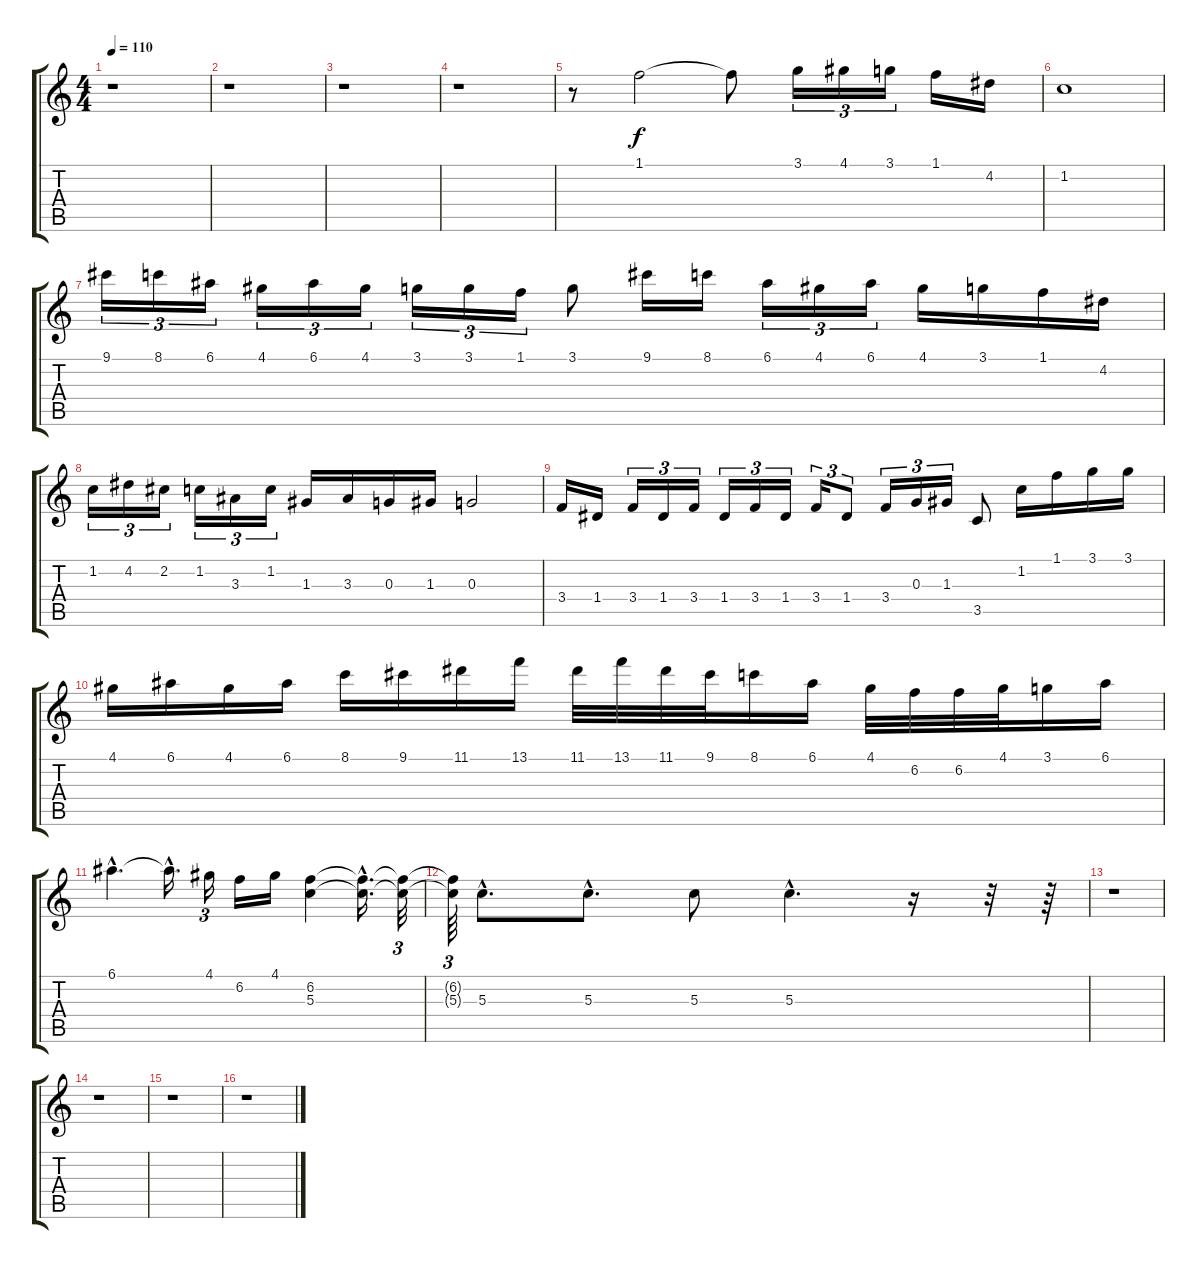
\track "" {instrument distortionguitar}
\staff {score tabs}
\tuning (E4 B3 G3 D3 A2 E2) {hide}
\ts (4 4)
\tempo 110
\clef g2
\ks c
r.1{dy f} |
r.1 |
r.1 |
r.1 |
r.8 1.1.2 1.1{t}.8 3.1.16{tu (3 2)} 4.1.16{tu (3 2)} 3.1.16{tu (3 2)} 1.1.16 4.2.16 |
1.2.1 |
9.1.16{tu (3 2)} 8.1.16{tu (3 2)} 6.1.16{tu (3 2)} 4.1.16{tu (3 2)} 6.1.16{tu (3 2)} 4.1.16{tu (3 2)} 3.1.16{tu (3 2)} 3.1.16{tu (3 2)} 1.1.16{tu (3 2)} 3.1.8 9.1.16 8.1.16 6.1.16{tu (3 2)} 4.1.16{tu (3 2)} 6.1.16{tu (3 2)} 4.1.16 3.1.16 1.1.16 4.2.16 |
1.2.16{tu (3 2)} 4.2.16{tu (3 2)} 2.2.16{tu (3 2)} 1.2.16{tu (3 2)} 3.3.16{tu (3 2)} 1.2.16{tu (3 2)} 1.3.16 3.3.16 0.3.16 1.3.16 0.3.2 |
3.4.16 1.4.16 3.4.16{tu (3 2)} 1.4.16{tu (3 2)} 3.4.16{tu (3 2)} 1.4.16{tu (3 2)} 3.4.16{tu (3 2)} 1.4.16{tu (3 2)} 3.4.16{tu (3 2)} 1.4.8{tu (3 2)} 3.4.16{tu (3 2)} 0.3.16{tu (3 2)} 1.3.16{tu (3 2)} 3.5.8 1.2.16 1.1.16 3.1.16 3.1.16 |
4.1.16 6.1.16 4.1.16 6.1.16 8.1.16 9.1.16 11.1.16 13.1.16 11.1.32 13.1.32 11.1.32 9.1.32 8.1.16 6.1.16 4.1.32 6.2.32 6.2.32 4.1.32 3.1.16 6.1.16 |
6.1{hac}.4{d} 6.1{hac t}.16{d} 4.1.16{tu (3 2)} 6.2.16 4.1.16 (6.2 5.3).4 (6.2{hac t} 5.3{hac t}).16{d} (6.2{t} 5.3{t}).32{tu (3 2)} |
(6.2{t} 5.3{t}).64{tu (3 2)} 5.3{hac}.8{d} 5.3{hac}.8{d} 5.3.8 5.3{hac}.4{d} r.16 r.32 r.64 |
r.1 |
r.1 |
r.1 |
r.1
